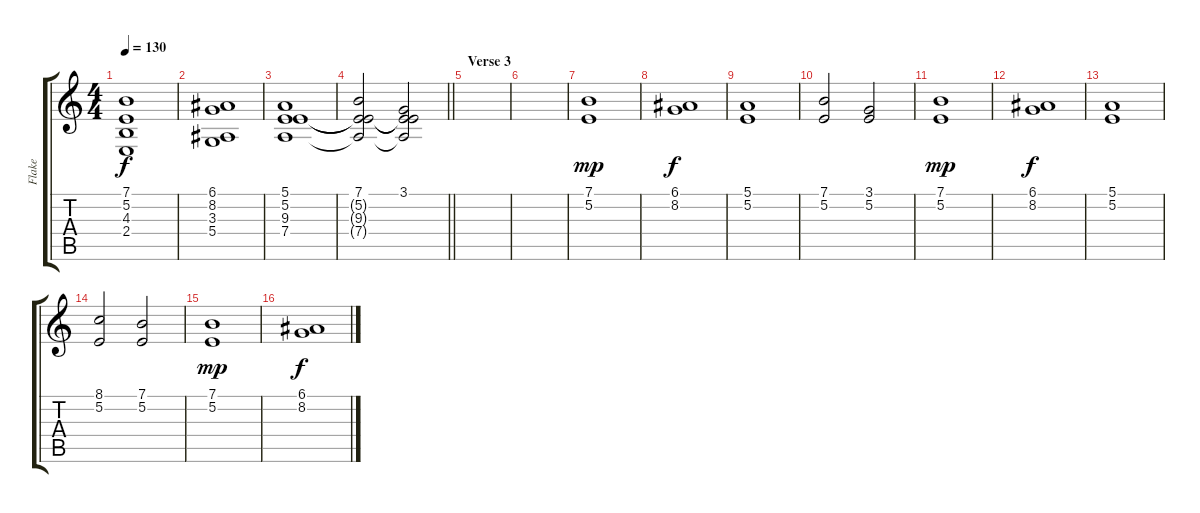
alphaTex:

\track ("Flake" "Flake") {instrument pad4choir}
\staff {score tabs}
\tuning (E4 B3 G3 D3 A2 E2) {hide}
\ts (4 4)
\tempo 130
\clef g2
\ks c
(7.1 5.2 4.3 2.4).1{dy f} |
(6.1 8.2 3.3 5.4).1 |
(5.1 5.2 9.3 7.4).1 |
\barLineRight lightlight
(7.1 5.2{t} 9.3{t} 7.4{t}).2 (3.1 5.2{t} 9.3{t} 7.4{t}).2 |
\section ("" "Verse 3")
|
|
(7.1 5.2).1{dy mp volume 9} |
(6.1 8.2).1{dy f} |
(5.1 5.2).1 |
(7.1 5.2).2 (3.1 5.2).2 |
(7.1 5.2).1{dy mp} |
(6.1 8.2).1{dy f} |
(5.1 5.2).1 |
(8.1 5.2).2 (7.1 5.2).2 |
(7.1 5.2).1{dy mp} |
(6.1 8.2).1{dy f}
